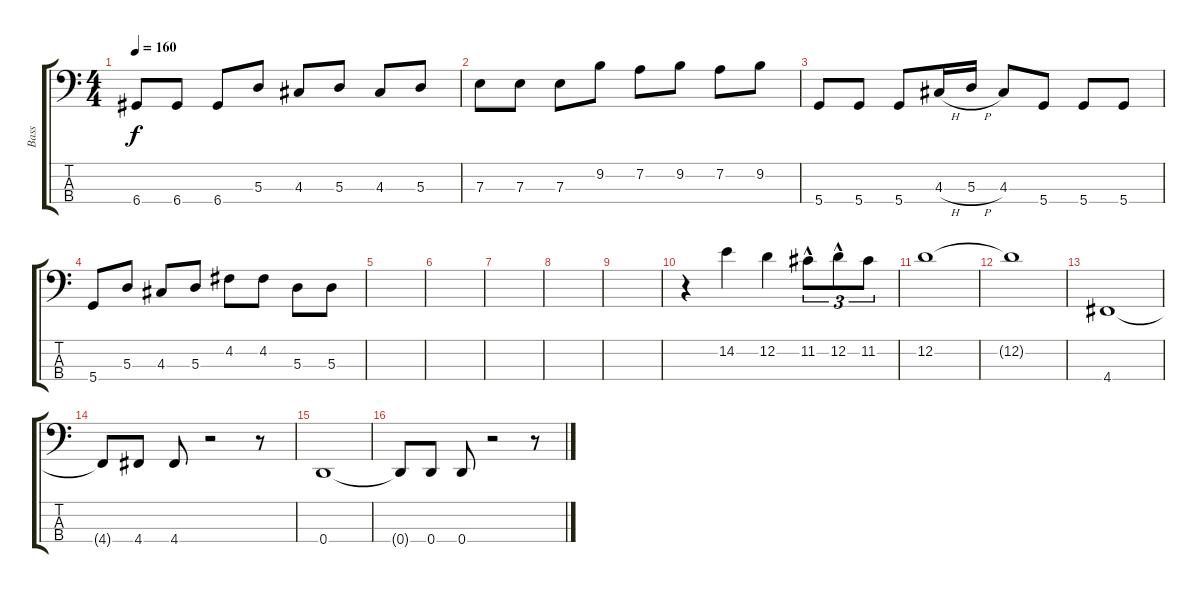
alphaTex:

\track ("Bass" "Bass") {instrument electricbassfinger}
\staff {score tabs}
\tuning (G2 D2 A1 D1) {hide}
\ts (4 4)
\tempo 160
\clef f4
\ks c
6.4.8{dy f} 6.4.8 6.4.8 5.3.8 4.3.8 5.3.8 4.3.8 5.3.8 |
7.3.8 7.3.8 7.3.8 9.2.8 7.2.8 9.2.8 7.2.8 9.2.8 |
5.4.8 5.4.8 5.4.8 4.3{h}.16 5.3{h}.16 4.3.8 5.4.8 5.4.8 5.4.8 |
5.4.8 5.3.8 4.3.8 5.3.8 4.2.8 4.2.8 5.3.8 5.3.8 |
|
|
|
|
|
r.4{volume 12} 14.2.4 12.2.4 11.2{hac}.8{tu (3 2)} 12.2{hac}.8{tu (3 2)} 11.2.8{tu (3 2)} |
12.2.1 |
12.2{t}.1 |
4.4.1{volume 16 instrument slapbass1} |
4.4{t}.8 4.4.8 4.4.8 r.2 r.8 |
0.4.1 |
0.4{t}.8 0.4.8 0.4.8 r.2 r.8
